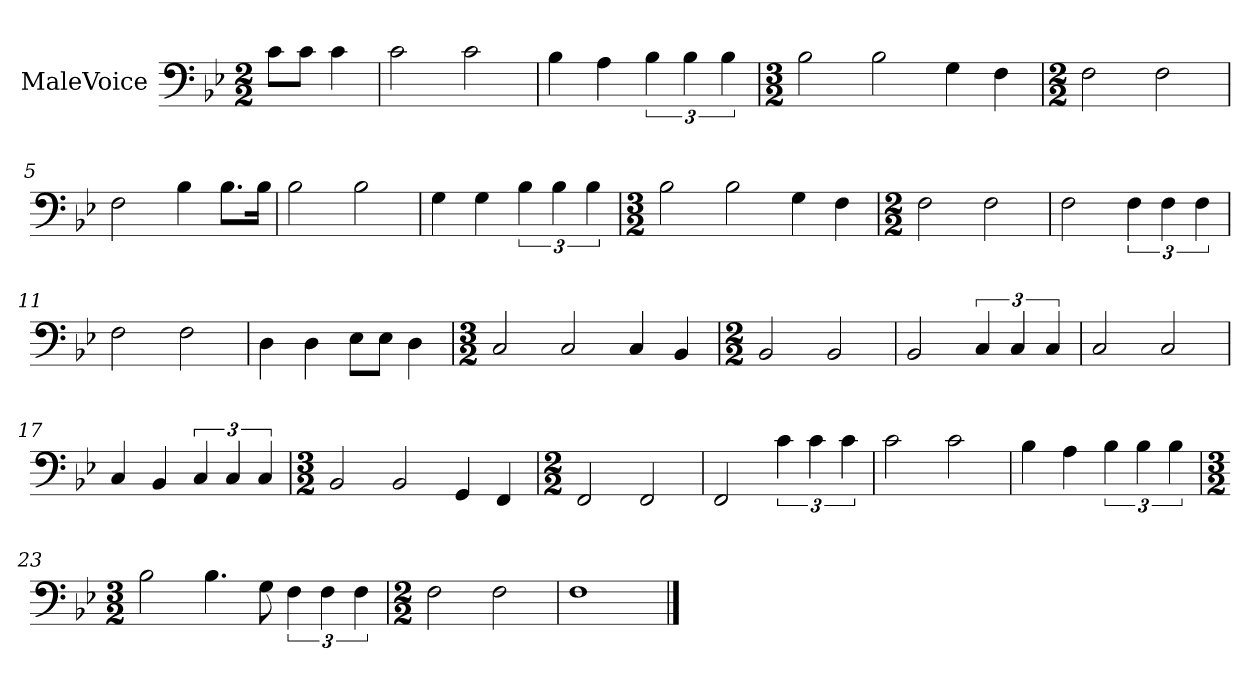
**kern
*part1
*staff1
*I"MaleVoice
*clefF4
*k[b-e-]
*M2/2
*MM138
=
8c\L
8c\J
4c
=1
2c
2c
=2
4B-
4A
6B-
6B-
6B-
=3
*M3/2
2B-
2B-
4G
4F
=4
*M2/2
2F
2F
=5
2F
4B-
8.B-\L
16B-\Jk
=6
2B-
2B-
=7
4G
4G
6B-
6B-
6B-
=8
*M3/2
2B-
2B-
4G
4F
=9
*M2/2
2F
2F
=10
2F
6F
6F
6F
=11
2F
2F
=12
4D
4D
8E-\L
8E-\J
4D
=13
*M3/2
2C
2C
4C
4BB-
=14
*M2/2
2BB-
2BB-
=15
2BB-
6C
6C
6C
=16
2C
2C
=17
4C
4BB-
6C
6C
6C
=18
*M3/2
2BB-
2BB-
4GG
4FF
=19
*M2/2
2FF
2FF
=20
2FF
6c
6c
6c
=21
2c
2c
=22
4B-
4A
6B-
6B-
6B-
=23
*M3/2
2B-
4.B-
8G
6F
6F
6F
=24
*M2/2
2F
2F
=25
1F
==
*-
